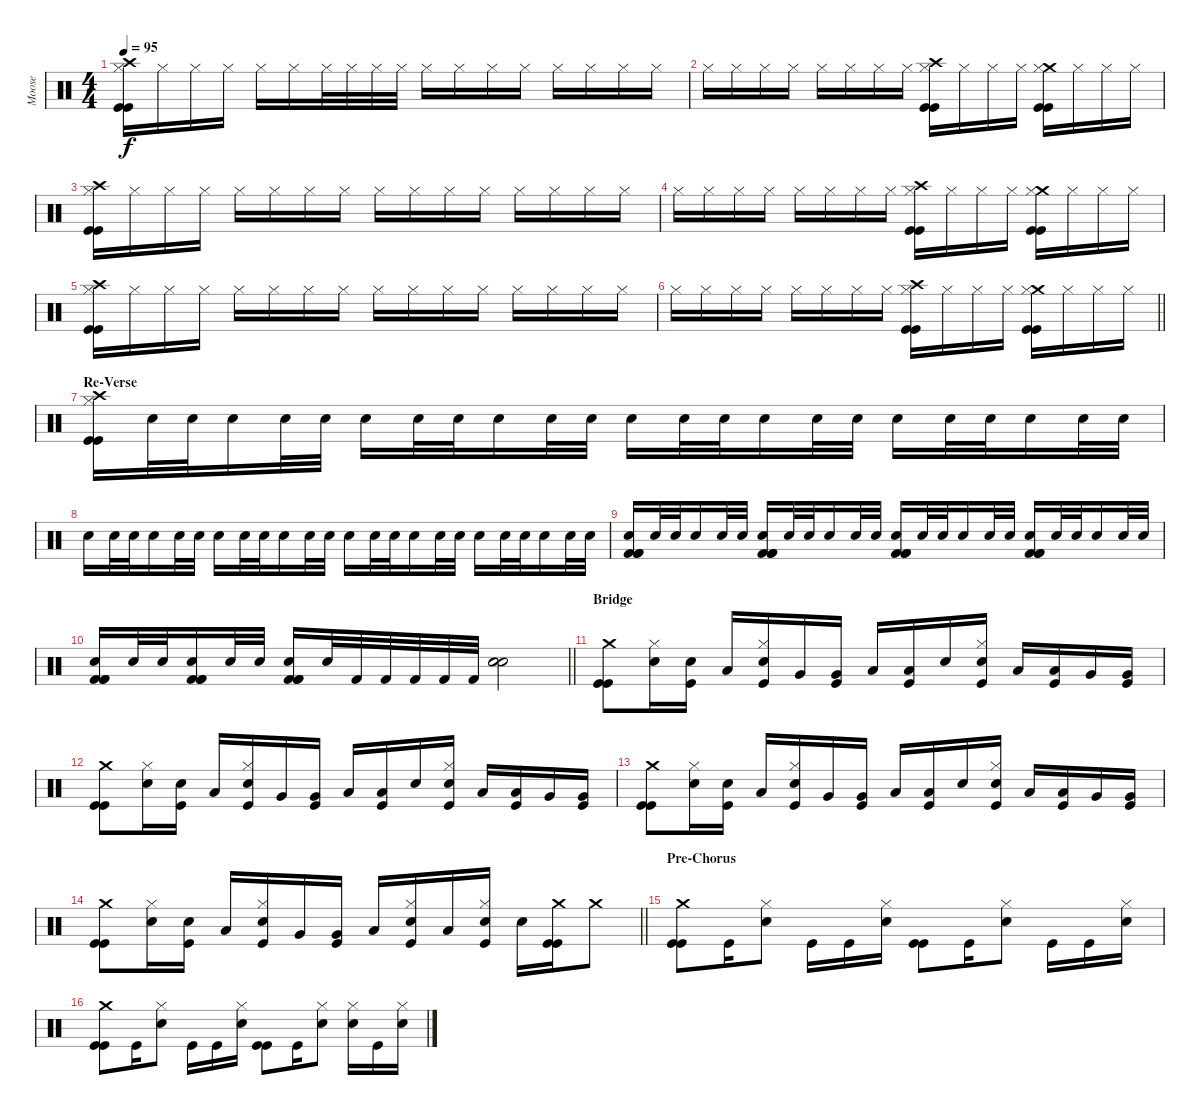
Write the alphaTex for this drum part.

\track ("Moose" "Moose") {instrument percussion}
\staff {score}
\articulation defaults
\ts (4 4)
\tempo 95
\clef neutral
\ks c
("Kick (hit)" "Kick (hit)" "Crash high (hit)" "Hi-Hat (closed)").16{dy f} "Hi-Hat (closed)".16 "Hi-Hat (closed)".16 "Hi-Hat (closed)".16 "Hi-Hat (closed)".16 "Hi-Hat (closed)".16 "Hi-Hat (closed)".32 "Hi-Hat (closed)".32 "Hi-Hat (closed)".32 "Hi-Hat (closed)".32 "Hi-Hat (closed)".16 "Hi-Hat (closed)".16 "Hi-Hat (closed)".16 "Hi-Hat (closed)".16 "Hi-Hat (closed)".16 "Hi-Hat (closed)".16 "Hi-Hat (closed)".16 "Hi-Hat (closed)".16 |
"Hi-Hat (closed)".16 "Hi-Hat (closed)".16 "Hi-Hat (closed)".16 "Hi-Hat (closed)".16 "Hi-Hat (closed)".16 "Hi-Hat (closed)".16 "Hi-Hat (closed)".16 "Hi-Hat (closed)".16 ("Kick (hit)" "Kick (hit)" "Crash high (hit)" "Hi-Hat (closed)").16 "Hi-Hat (closed)".16 "Hi-Hat (closed)".16 "Hi-Hat (closed)".16 ("Kick (hit)" "Kick (hit)" "Crash medium (hit)" "Hi-Hat (closed)").16 "Hi-Hat (closed)".16 "Hi-Hat (closed)".16 "Hi-Hat (closed)".16 |
("Kick (hit)" "Kick (hit)" "Crash high (hit)" "Hi-Hat (closed)").16 "Hi-Hat (closed)".16 "Hi-Hat (closed)".16 "Hi-Hat (closed)".16 "Hi-Hat (closed)".16 "Hi-Hat (closed)".16 "Hi-Hat (closed)".16 "Hi-Hat (closed)".16 "Hi-Hat (closed)".16 "Hi-Hat (closed)".16 "Hi-Hat (closed)".16 "Hi-Hat (closed)".16 "Hi-Hat (closed)".16 "Hi-Hat (closed)".16 "Hi-Hat (closed)".16 "Hi-Hat (closed)".16 |
"Hi-Hat (closed)".16 "Hi-Hat (closed)".16 "Hi-Hat (closed)".16 "Hi-Hat (closed)".16 "Hi-Hat (closed)".16 "Hi-Hat (closed)".16 "Hi-Hat (closed)".16 "Hi-Hat (closed)".16 ("Kick (hit)" "Kick (hit)" "Crash high (hit)" "Hi-Hat (closed)").16 "Hi-Hat (closed)".16 "Hi-Hat (closed)".16 "Hi-Hat (closed)".16 ("Kick (hit)" "Kick (hit)" "Crash medium (hit)" "Hi-Hat (closed)").16 "Hi-Hat (closed)".16 "Hi-Hat (closed)".16 "Hi-Hat (closed)".16 |
("Kick (hit)" "Kick (hit)" "Crash high (hit)" "Hi-Hat (closed)").16 "Hi-Hat (closed)".16 "Hi-Hat (closed)".16 "Hi-Hat (closed)".16 "Hi-Hat (closed)".16 "Hi-Hat (closed)".16 "Hi-Hat (closed)".16 "Hi-Hat (closed)".16 "Hi-Hat (closed)".16 "Hi-Hat (closed)".16 "Hi-Hat (closed)".16 "Hi-Hat (closed)".16 "Hi-Hat (closed)".16 "Hi-Hat (closed)".16 "Hi-Hat (closed)".16 "Hi-Hat (closed)".16 |
\barLineRight lightlight "Hi-Hat (closed)".16 "Hi-Hat (closed)".16 "Hi-Hat (closed)".16 "Hi-Hat (closed)".16 "Hi-Hat (closed)".16 "Hi-Hat (closed)".16 "Hi-Hat (closed)".16 "Hi-Hat (closed)".16
("Kick (hit)" "Kick (hit)" "Crash high (hit)" "Hi-Hat (closed)").16 "Hi-Hat (closed)".16 "Hi-Hat (closed)".16 "Hi-Hat (closed)".16 ("Kick (hit)" "Kick (hit)" "Crash medium (hit)" "Hi-Hat (closed)").16 "Hi-Hat (closed)".16 "Hi-Hat (closed)".16 "Hi-Hat (closed)".16 |
\section ("" "Re-Verse")
("Kick (hit)" "Kick (hit)" "Crash high (hit)" "Hi-Hat (closed)").16 "Electric Snare (hit)".32 "Electric Snare (hit)".32 "Electric Snare (hit)".16 "Electric Snare (hit)".32 "Electric Snare (hit)".32 "Electric Snare (hit)".16 "Electric Snare (hit)".32 "Electric Snare (hit)".32 "Electric Snare (hit)".16 "Electric Snare (hit)".32 "Electric Snare (hit)".32 "Electric Snare (hit)".16 "Electric Snare (hit)".32 "Electric Snare (hit)".32 "Electric Snare (hit)".16 "Electric Snare (hit)".32 "Electric Snare (hit)".32 "Electric Snare (hit)".16 "Electric Snare (hit)".32 "Electric Snare (hit)".32 "Electric Snare (hit)".16 "Electric Snare (hit)".32 "Electric Snare (hit)".32 |
"Electric Snare (hit)".16 "Electric Snare (hit)".32 "Electric Snare (hit)".32 "Electric Snare (hit)".16 "Electric Snare (hit)".32 "Electric Snare (hit)".32 "Electric Snare (hit)".16 "Electric Snare (hit)".32 "Electric Snare (hit)".32 "Electric Snare (hit)".16 "Electric Snare (hit)".32 "Electric Snare (hit)".32 "Electric Snare (hit)".16 "Electric Snare (hit)".32 "Electric Snare (hit)".32 "Electric Snare (hit)".16 "Electric Snare (hit)".32 "Electric Snare (hit)".32 "Electric Snare (hit)".16 "Electric Snare (hit)".32 "Electric Snare (hit)".32 "Electric Snare (hit)".16 "Electric Snare (hit)".32 "Electric Snare (hit)".32 |
("Electric Snare (hit)" "Kick (hit) 2" "Kick (hit) 2" "Kick (hit) 2").16 "Electric Snare (hit)".32 "Electric Snare (hit)".32 "Electric Snare (hit)".16 "Electric Snare (hit)".32 "Electric Snare (hit)".32 ("Electric Snare (hit)" "Kick (hit) 2" "Kick (hit) 2" "Kick (hit) 2").16 "Electric Snare (hit)".32 "Electric Snare (hit)".32 "Electric Snare (hit)".16 "Electric Snare (hit)".32 "Electric Snare (hit)".32 ("Electric Snare (hit)" "Kick (hit) 2" "Kick (hit) 2" "Kick (hit) 2").16 "Electric Snare (hit)".32 "Electric Snare (hit)".32 "Electric Snare (hit)".16 "Electric Snare (hit)".32 "Electric Snare (hit)".32 ("Electric Snare (hit)" "Kick (hit) 2" "Kick (hit) 2" "Kick (hit) 2").16 "Electric Snare (hit)".32 "Electric Snare (hit)".32 "Electric Snare (hit)".16 "Electric Snare (hit)".32 "Electric Snare (hit)".32 |
\barLineRight lightlight
("Electric Snare (hit)" "Kick (hit) 2" "Kick (hit) 2" "Kick (hit) 2").16 "Electric Snare (hit)".32 "Electric Snare (hit)".32 ("Electric Snare (hit)" "Kick (hit) 2" "Kick (hit) 2" "Kick (hit) 2").16 "Electric Snare (hit)".32 "Electric Snare (hit)".32 ("Electric Snare (hit)" "Kick (hit) 2" "Kick (hit) 2" "Kick (hit) 2").16 "Electric Snare (hit)".32 "Kick (hit) 2".32 "Kick (hit) 2".32 "Kick (hit) 2".32 "Kick (hit) 2".32 "Kick (hit) 2".32 ("Electric Snare (hit)" "Electric Snare (hit)" "Electric Snare (hit)").2 |
\section ("" "Bridge")
("Kick (hit)" "Crash medium (hit)" "Kick (hit)").8 ("Electric Snare (hit)" "Hi-Hat (closed)").16 ("Electric Snare (hit)" "Kick (hit)").16 "Low Floor Tom (hit)".16 ("Hi-Hat (closed)" "Kick (hit)" "Snare (hit) 2").16 "Very Low Tom (hit)".16 ("Very Low Tom (hit)" "Kick (hit)").16 "Low Floor Tom (hit)".16 ("Low Floor Tom (hit)" "Kick (hit)").16 "Electric Snare (hit)".16 ("Hi-Hat (closed)" "Kick (hit)" "Snare (hit) 2").16 "Low Floor Tom (hit)".16 ("Low Floor Tom (hit)" "Kick (hit)").16 "Very Low Tom (hit)".16 ("Very Low Tom (hit)" "Kick (hit)").16 |
("Kick (hit)" "Crash medium (hit)" "Kick (hit)").8 ("Electric Snare (hit)" "Hi-Hat (closed)").16 ("Electric Snare (hit)" "Kick (hit)").16 "Low Floor Tom (hit)".16 ("Hi-Hat (closed)" "Kick (hit)" "Snare (hit) 2").16 "Very Low Tom (hit)".16 ("Very Low Tom (hit)" "Kick (hit)").16 "Low Floor Tom (hit)".16 ("Low Floor Tom (hit)" "Kick (hit)").16 "Electric Snare (hit)".16 ("Hi-Hat (closed)" "Kick (hit)" "Snare (hit) 2").16 "Low Floor Tom (hit)".16 ("Low Floor Tom (hit)" "Kick (hit)").16 "Very Low Tom (hit)".16 ("Very Low Tom (hit)" "Kick (hit)").16 |
("Kick (hit)" "Crash medium (hit)" "Kick (hit)").8 ("Electric Snare (hit)" "Hi-Hat (closed)").16 ("Electric Snare (hit)" "Kick (hit)").16 "Low Floor Tom (hit)".16 ("Hi-Hat (closed)" "Kick (hit)" "Snare (hit) 2").16 "Very Low Tom (hit)".16 ("Very Low Tom (hit)" "Kick (hit)").16 "Low Floor Tom (hit)".16 ("Low Floor Tom (hit)" "Kick (hit)").16 "Electric Snare (hit)".16 ("Hi-Hat (closed)" "Kick (hit)" "Snare (hit) 2").16 "Low Floor Tom (hit)".16 ("Low Floor Tom (hit)" "Kick (hit)").16 "Very Low Tom (hit)".16 ("Very Low Tom (hit)" "Kick (hit)").16 |
\barLineRight lightlight
("Kick (hit)" "Crash medium (hit)" "Kick (hit)").8 ("Electric Snare (hit)" "Hi-Hat (closed)").16 ("Electric Snare (hit)" "Kick (hit)").16 "Low Floor Tom (hit)".16 ("Hi-Hat (closed)" "Kick (hit)" "Snare (hit) 2").16 "Very Low Tom (hit)".16 ("Very Low Tom (hit)" "Kick (hit)").16 "Low Floor Tom (hit)".16 ("Hi-Hat (closed)" "Kick (hit)" "Snare (hit) 2").16 "Low Floor Tom (hit)".16 ("Hi-Hat (closed)" "Kick (hit)" "Snare (hit) 2").16 "Electric Snare (hit)".16 ("Kick (hit)" "Crash medium (hit)" "Kick (hit)").16 "Crash medium (hit)".8 |
\section ("" "Pre-Chorus")
("Kick (hit)" "Crash medium (hit)" "Kick (hit)").8 "Kick (hit)".16 ("Snare (hit) 2" "Hi-Hat (closed)").8 "Kick (hit)".16 "Kick (hit)".16 ("Snare (hit) 2" "Hi-Hat (closed)").16 ("Kick (hit)" "Kick (hit)").8 "Kick (hit)".16 ("Snare (hit) 2" "Hi-Hat (closed)").8 "Kick (hit)".16 "Kick (hit)".16 ("Snare (hit) 2" "Hi-Hat (closed)").16 |
("Kick (hit)" "Crash medium (hit)" "Kick (hit)").8 "Kick (hit)".16 ("Snare (hit) 2" "Hi-Hat (closed)").8 "Kick (hit)".16 "Kick (hit)".16 ("Snare (hit) 2" "Hi-Hat (closed)").16 ("Kick (hit)" "Kick (hit)").8 "Kick (hit)".16 ("Snare (hit) 2" "Hi-Hat (closed)").8 ("Snare (hit) 2" "Hi-Hat (closed)").16 "Kick (hit)".16 ("Snare (hit) 2" "Hi-Hat (closed)").16
